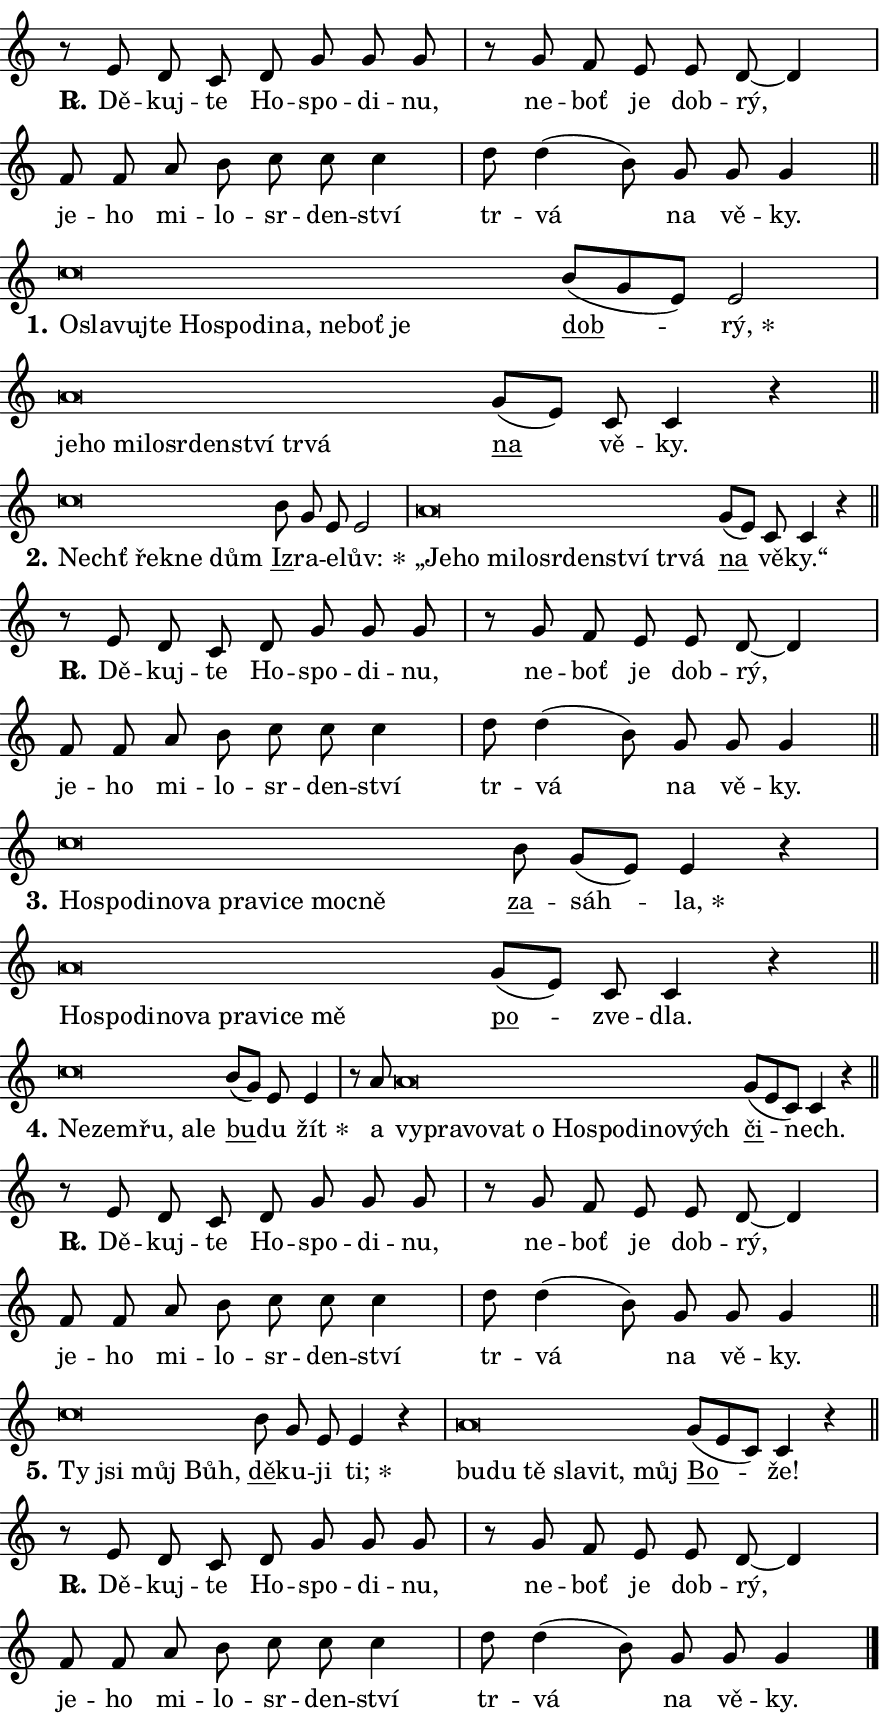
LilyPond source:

\version "2.24.0"
\header { tagline = "" }
\paper {
  indent = 0\cm
  top-margin = 0\cm
  right-margin = 0.13\cm % to fit lyric hyphens
  bottom-margin = 0\cm
  left-margin = 0\cm
  paper-width = 15\cm
  page-breaking = #ly:one-page-breaking
  system-system-spacing.basic-distance = #11
  score-system-spacing.basic-distance = #11
  ragged-last = ##f
}


%% Author: Thomas Morley
%% https://lists.gnu.org/archive/html/lilypond-user/2020-05/msg00002.html
#(define (line-position grob)
"Returns position of @var[grob} in current system:
   @code{'start}, if at first time-step
   @code{'end}, if at last time-step
   @code{'middle} otherwise
"
  (let* ((col (ly:item-get-column grob))
         (ln (ly:grob-object col 'left-neighbor))
         (rn (ly:grob-object col 'right-neighbor))
         (col-to-check-left (if (ly:grob? ln) ln col))
         (col-to-check-right (if (ly:grob? rn) rn col))
         (break-dir-left
           (and
             (ly:grob-property col-to-check-left 'non-musical #f)
             (ly:item-break-dir col-to-check-left)))
         (break-dir-right
           (and
             (ly:grob-property col-to-check-right 'non-musical #f)
             (ly:item-break-dir col-to-check-right))))
        (cond ((eqv? 1 break-dir-left) 'start)
              ((eqv? -1 break-dir-right) 'end)
              (else 'middle))))

#(define (tranparent-at-line-position vctor)
  (lambda (grob)
  "Relying on @code{line-position} select the relevant enry from @var{vctor}.
Used to determine transparency,"
    (case (line-position grob)
      ((end) (not (vector-ref vctor 0)))
      ((middle) (not (vector-ref vctor 1)))
      ((start) (not (vector-ref vctor 2))))))

noteHeadBreakVisibility =
#(define-music-function (break-visibility)(vector?)
"Makes @code{NoteHead}s transparent relying on @var{break-visibility}"
#{
  \override NoteHead.transparent =
    #(tranparent-at-line-position break-visibility)
#})

#(define delete-ledgers-for-transparent-note-heads
  (lambda (grob)
    "Reads whether a @code{NoteHead} is transparent.
If so this @code{NoteHead} is removed from @code{'note-heads} from
@var{grob}, which is supposed to be @code{LedgerLineSpanner}.
As a result ledgers are not printed for this @code{NoteHead}"
    (let* ((nhds-array (ly:grob-object grob 'note-heads))
           (nhds-list
             (if (ly:grob-array? nhds-array)
                 (ly:grob-array->list nhds-array)
                 '()))
           ;; Relies on the transparent-property being done before
           ;; Staff.LedgerLineSpanner.after-line-breaking is executed.
           ;; This is fragile ...
           (to-keep
             (remove
               (lambda (nhd)
                 (ly:grob-property nhd 'transparent #f))
               nhds-list)))
      ;; TODO find a better method to iterate over grob-arrays, similiar
      ;; to filter/remove etc for lists
      ;; For now rebuilt from scratch
      (set! (ly:grob-object grob 'note-heads)  '())
      (for-each
        (lambda (nhd)
          (ly:pointer-group-interface::add-grob grob 'note-heads nhd))
        to-keep))))

squashNotes = {
  \override NoteHead.X-extent = #'(-0.2 . 0.2)
  \override NoteHead.Y-extent = #'(-0.75 . 0)
  \override NoteHead.stencil =
    #(lambda (grob)
       (let ((pos (ly:grob-property grob 'staff-position)))
         (begin
           (if (< pos -7) (display "ERROR: Lower brevis then expected\n") (display ""))
           (if (<= pos -6) ly:text-interface::print ly:note-head::print))))
}
unSquashNotes = {
  \revert NoteHead.X-extent
  \revert NoteHead.Y-extent
  \revert NoteHead.stencil
}

hideNotes = \noteHeadBreakVisibility #begin-of-line-visible
unHideNotes = \noteHeadBreakVisibility #all-visible

% work-around for resetting accidentals
% https://lilypond.org/doc/v2.23/Documentation/notation/displaying-rhythms#unmetered-music
cadenzaMeasure = {
  \cadenzaOff
  \partial 1024 s1024
  \cadenzaOn
}

#(define-markup-command (accent layout props text) (markup?)
  "Underline accented syllable"
  (interpret-markup layout props
    #{\markup \override #'(offset . 4.3) \underline { #text }#}))

responsum = \markup \concat {
  "R" \hspace #-1.05 \path #0.1 #'((moveto 0 0.07) (lineto 0.9 0.8)) \hspace #0.05 "."
}

spaceSize = #0.6828661417322834 % exact space size for TeX Gyre Schola

\layout {
  \context {
    \Staff
    \remove "Time_signature_engraver"
    \override LedgerLineSpanner.after-line-breaking = #delete-ledgers-for-transparent-note-heads
  }
  \context {
    \Lyrics {
      \override LyricSpace.minimum-distance = \spaceSize
      \override LyricText.font-name = #"TeX Gyre Schola"
      \override LyricText.font-size = 1
      \override StanzaNumber.font-name = #"TeX Gyre Schola Bold"
      \override StanzaNumber.font-size = 1
    }
  }
  \context {
    \Score 
    \override NoteHead.text =
      #(lambda (grob) 
        (let ((pos (ly:grob-property grob 'staff-position)))
          #{\markup {
            \combine
              \halign #-0.55 \raise #(if (= pos -6) 0 0.5) \override #'(thickness . 2) \draw-line #'(3.2 . 0)
              \musicglyph "noteheads.sM1"
          }#}))
  }
}

% magnetic-lyrics.ily
%
%   written by
%     Jean Abou Samra <jean@abou-samra.fr>
%     Werner Lemberg <wl@gnu.org>
%
%   adapted by
%     Jiri Hon <jiri.hon@gmail.com>
%
% Version 2022-Apr-15

% https://www.mail-archive.com/lilypond-user@gnu.org/msg149350.html

#(define (Left_hyphen_pointer_engraver context)
   "Collect syllable-hyphen-syllable occurrences in lyrics and store
them in properties.  This engraver only looks to the left.  For
example, if the lyrics input is @code{foo -- bar}, it does the
following.

@itemize @bullet
@item
Set the @code{text} property of the @code{LyricHyphen} grob between
@q{foo} and @q{bar} to @code{foo}.

@item
Set the @code{left-hyphen} property of the @code{LyricText} grob with
text @q{foo} to the @code{LyricHyphen} grob between @q{foo} and
@q{bar}.
@end itemize

Use this auxiliary engraver in combination with the
@code{lyric-@/text::@/apply-@/magnetic-@/offset!} hook."
   (let ((hyphen #f)
         (text #f))
     (make-engraver
      (acknowledgers
       ((lyric-syllable-interface engraver grob source-engraver)
        (set! text grob)))
      (end-acknowledgers
       ((lyric-hyphen-interface engraver grob source-engraver)
        ;(when (not (grob::has-interface grob 'lyric-space-interface))
          (set! hyphen grob)));)
      ((stop-translation-timestep engraver)
       (when (and text hyphen)
         (ly:grob-set-object! text 'left-hyphen hyphen))
       (set! text #f)
       (set! hyphen #f)))))

#(define (lyric-text::apply-magnetic-offset! grob)
   "If the space between two syllables is less than the value in
property @code{LyricText@/.details@/.squash-threshold}, move the right
syllable to the left so that it gets concatenated with the left
syllable.

Use this function as a hook for
@code{LyricText@/.after-@/line-@/breaking} if the
@code{Left_@/hyphen_@/pointer_@/engraver} is active."
   (let ((hyphen (ly:grob-object grob 'left-hyphen #f)))
     (when hyphen
       (let ((left-text (ly:spanner-bound hyphen LEFT)))
         (when (grob::has-interface left-text 'lyric-syllable-interface)
           (let* ((common (ly:grob-common-refpoint grob left-text X))
                  (this-x-ext (ly:grob-extent grob common X))
                  (left-x-ext
                   (begin
                     ;; Trigger magnetism for left-text.
                     (ly:grob-property left-text 'after-line-breaking)
                     (ly:grob-extent left-text common X)))
                  ;; `delta` is the gap width between two syllables.
                  (delta (- (interval-start this-x-ext)
                            (interval-end left-x-ext)))
                  (details (ly:grob-property grob 'details))
                  (threshold (assoc-get 'squash-threshold details 0.2)))
             (when (< delta threshold)
               (let* (;; We have to manipulate the input text so that
                      ;; ligatures crossing syllable boundaries are not
                      ;; disabled.  For languages based on the Latin
                      ;; script this is essentially a beautification.
                      ;; However, for non-Western scripts it can be a
                      ;; necessity.
                      (lt (ly:grob-property left-text 'text))
                      (rt (ly:grob-property grob 'text))
                      (is-space (grob::has-interface hyphen 'lyric-space-interface))
                      (space (if is-space " " ""))
                      (extra-delta (if is-space spaceSize 0))
                      ;; Append new syllable.
                      (ltrt-space (if (and (string? lt) (string? rt))
                                (string-append lt space rt)
                                (make-concat-markup (list lt space rt))))
                      ;; Right-align `ltrt` to the right side.
                      (ltrt-space-markup (grob-interpret-markup
                               grob
                               (make-translate-markup
                                (cons (interval-length this-x-ext) 0)
                                (make-right-align-markup ltrt-space)))))
                 (begin
                   ;; Don't print `left-text`.
                   (ly:grob-set-property! left-text 'stencil #f)
                   ;; Set text and stencil (which holds all collected
                   ;; syllables so far) and shift it to the left.
                   (ly:grob-set-property! grob 'text ltrt-space)
                   (ly:grob-set-property! grob 'stencil ltrt-space-markup)
                   (ly:grob-translate-axis! grob (- (- delta extra-delta)) X))))))))))


#(define (lyric-hyphen::displace-bounds-first grob)
   ;; Make very sure this callback isn't triggered too early.
   (let ((left (ly:spanner-bound grob LEFT))
         (right (ly:spanner-bound grob RIGHT)))
     (ly:grob-property left 'after-line-breaking)
     (ly:grob-property right 'after-line-breaking)
     (ly:lyric-hyphen::print grob)))

squashThreshold = #0.4

\layout {
  \context {
    \Lyrics
    \consists #Left_hyphen_pointer_engraver
    \override LyricText.after-line-breaking =
      #lyric-text::apply-magnetic-offset!
    \override LyricHyphen.stencil = #lyric-hyphen::displace-bounds-first
    \override LyricText.details.squash-threshold = \squashThreshold
    \override LyricHyphen.minimum-distance = 0
    \override LyricHyphen.minimum-length = \squashThreshold
  }
}

squashText = \override LyricText.details.squash-threshold = 9999
unSquashText = \override LyricText.details.squash-threshold = \squashThreshold

leftText = \override LyricText.self-alignment-X = #LEFT
unLeftText = \revert LyricText.self-alignment-X

starOffset = #(lambda (grob) 
                (let ((x_offset (ly:self-alignment-interface::aligned-on-x-parent grob)))
                  (if (= x_offset 0) 0 (+ x_offset 1.2))))

star = #(define-music-function (syllable)(string?)
"Append star separator at the end of a syllable"
#{
  \once \override LyricText.X-offset = #starOffset
  \lyricmode { \markup {
    #syllable
    \override #'((font-name . "TeX Gyre Schola Bold")) \hspace #0.2 \lower #0.65 \larger "*"
  } }
#})

starAccent = #(define-music-function (syllable)(string?)
"Append star separator at the end of a syllable and make accent"
#{
  \once \override LyricText.X-offset = #starOffset
  \lyricmode { \markup {
    \accent #syllable
    \override #'((font-name . "TeX Gyre Schola Bold")) \hspace #0.2 \lower #0.65 \larger "*"
  } }
#})

breath = #(define-music-function (syllable)(string?)
"Append breathing indicator at the end of a syllable"
#{
  \lyricmode { \markup { #syllable "+" } }
#})

optionalBreath = #(define-music-function (syllable)(string?)
"Append optional breathing indicator at the end of a syllable"
#{
  \lyricmode { \markup { #syllable "(+)" } }
#})


\score {
    <<
        \new Voice = "melody" { \cadenzaOn \key c \major \relative { r8 e' d c d g g g \cadenzaMeasure \bar "|" r g f e e d~ d4 \cadenzaMeasure \bar "|" f8 f a b c c c4 \cadenzaMeasure \bar "|" d8 d4( b8)] g g g4 \cadenzaMeasure \bar "||" \break } }
        \new Lyrics \lyricsto "melody" { \lyricmode { \set stanza = \responsum
Dě -- kuj -- te Ho -- spo -- di -- nu, ne -- boť je dob -- rý, je -- ho mi -- lo -- sr -- den -- ství tr -- vá na vě -- ky. } }
    >>
    \layout {}
}

\score {
    <<
        \new Voice = "melody" { \cadenzaOn \key c \major \relative { \squashNotes c''\breve*1/16 \hideNotes \breve*1/16 \bar "" \breve*1/16 \bar "" \breve*1/16 \bar "" \breve*1/16 \bar "" \breve*1/16 \bar "" \breve*1/16 \bar "" \breve*1/16 \bar "" \breve*1/16 \bar "" \breve*1/16 \breve*1/16 \bar "" \unHideNotes \unSquashNotes \bar "" b8[( g e)] e2 \cadenzaMeasure \bar "|" \squashNotes a\breve*1/16 \hideNotes \breve*1/16 \bar "" \breve*1/16 \bar "" \breve*1/16 \bar "" \breve*1/16 \bar "" \breve*1/16 \bar "" \breve*1/16 \bar "" \breve*1/16 \breve*1/16 \bar "" \unHideNotes \unSquashNotes \bar "" g8[( e)] c c4 r \cadenzaMeasure \bar "||" \break } }
        \new Lyrics \lyricsto "melody" { \lyricmode { \set stanza = "1."
\leftText O -- \squashText sla -- vuj -- te Ho -- spo -- di -- na, ne -- boť je \unLeftText \unSquashText \markup \accent dob -- \star rý, \leftText je -- \squashText ho mi -- lo -- sr -- den -- ství tr -- vá \unLeftText \unSquashText \markup \accent na vě -- ky. } }
    >>
    \layout {}
}

\score {
    <<
        \new Voice = "melody" { \cadenzaOn \key c \major \relative { \squashNotes c''\breve*1/16 \hideNotes \breve*1/16 \bar "" \breve*1/16 \breve*1/16 \bar "" \unHideNotes \unSquashNotes \bar "" b8 g e e2 \cadenzaMeasure \bar "|" \squashNotes a\breve*1/16 \hideNotes \breve*1/16 \bar "" \breve*1/16 \bar "" \breve*1/16 \bar "" \breve*1/16 \bar "" \breve*1/16 \bar "" \breve*1/16 \bar "" \breve*1/16 \breve*1/16 \bar "" \unHideNotes \unSquashNotes \bar "" g8[( e)] c c4 r \cadenzaMeasure \bar "||" \break } }
        \new Lyrics \lyricsto "melody" { \lyricmode { \set stanza = "2."
\leftText Nechť \squashText řek -- ne dům \unLeftText \unSquashText \markup \accent Iz -- ra -- e -- \star lův: \leftText „Je -- \squashText ho mi -- lo -- sr -- den -- ství tr -- vá \unLeftText \unSquashText \markup \accent na vě -- ky.“ } }
    >>
    \layout {}
}

\score {
    <<
        \new Voice = "melody" { \cadenzaOn \key c \major \relative { r8 e' d c d g g g \cadenzaMeasure \bar "|" r g f e e d~ d4 \cadenzaMeasure \bar "|" f8 f a b c c c4 \cadenzaMeasure \bar "|" d8 d4( b8)] g g g4 \cadenzaMeasure \bar "||" \break } }
        \new Lyrics \lyricsto "melody" { \lyricmode { \set stanza = \responsum
Dě -- kuj -- te Ho -- spo -- di -- nu, ne -- boť je dob -- rý, je -- ho mi -- lo -- sr -- den -- ství tr -- vá na vě -- ky. } }
    >>
    \layout {}
}

\score {
    <<
        \new Voice = "melody" { \cadenzaOn \key c \major \relative { \squashNotes c''\breve*1/16 \hideNotes \breve*1/16 \bar "" \breve*1/16 \bar "" \breve*1/16 \bar "" \breve*1/16 \bar "" \breve*1/16 \bar "" \breve*1/16 \bar "" \breve*1/16 \bar "" \breve*1/16 \breve*1/16 \bar "" \unHideNotes \unSquashNotes \bar "" b8 g[( e)] e4 r \cadenzaMeasure \bar "|" \squashNotes a\breve*1/16 \hideNotes \breve*1/16 \bar "" \breve*1/16 \bar "" \breve*1/16 \bar "" \breve*1/16 \bar "" \breve*1/16 \bar "" \breve*1/16 \bar "" \breve*1/16 \breve*1/16 \bar "" \unHideNotes \unSquashNotes \bar "" g8[( e)] c c4 r \cadenzaMeasure \bar "||" \break } }
        \new Lyrics \lyricsto "melody" { \lyricmode { \set stanza = "3."
\leftText Ho -- \squashText spo -- di -- no -- va pra -- vi -- ce moc -- ně \unLeftText \unSquashText \markup \accent za -- sáh -- \star la, \leftText Ho -- \squashText spo -- di -- no -- va pra -- vi -- ce mě \unLeftText \unSquashText \markup \accent po -- zve -- dla. } }
    >>
    \layout {}
}

\score {
    <<
        \new Voice = "melody" { \cadenzaOn \key c \major \relative { \squashNotes c''\breve*1/16 \hideNotes \breve*1/16 \bar "" \breve*1/16 \bar "" \breve*1/16 \breve*1/16 \bar "" \unHideNotes \unSquashNotes \bar "" b8[( g)] e e4 \cadenzaMeasure \bar "|" r8 a8 \squashNotes a\breve*1/16 \hideNotes \breve*1/16 \bar "" \breve*1/16 \bar "" \breve*1/16 \bar "" \breve*1/16 \bar "" \breve*1/16 \bar "" \breve*1/16 \bar "" \breve*1/16 \bar "" \breve*1/16 \breve*1/16 \bar "" \unHideNotes \unSquashNotes \bar "" g8[( e c)] c4 r \cadenzaMeasure \bar "||" \break } }
        \new Lyrics \lyricsto "melody" { \lyricmode { \set stanza = "4."
\leftText Ne -- \squashText ze -- mřu, a -- le \unLeftText \unSquashText \markup \accent bu -- du \star žít a \leftText vy -- \squashText pra -- vo -- vat o Ho -- spo -- di -- no -- vých \unLeftText \unSquashText \markup \accent či -- nech. } }
    >>
    \layout {}
}

\score {
    <<
        \new Voice = "melody" { \cadenzaOn \key c \major \relative { r8 e' d c d g g g \cadenzaMeasure \bar "|" r g f e e d~ d4 \cadenzaMeasure \bar "|" f8 f a b c c c4 \cadenzaMeasure \bar "|" d8 d4( b8)] g g g4 \cadenzaMeasure \bar "||" \break } }
        \new Lyrics \lyricsto "melody" { \lyricmode { \set stanza = \responsum
Dě -- kuj -- te Ho -- spo -- di -- nu, ne -- boť je dob -- rý, je -- ho mi -- lo -- sr -- den -- ství tr -- vá na vě -- ky. } }
    >>
    \layout {}
}

\score {
    <<
        \new Voice = "melody" { \cadenzaOn \key c \major \relative { \squashNotes c''\breve*1/16 \hideNotes \breve*1/16 \bar "" \breve*1/16 \breve*1/16 \bar "" \unHideNotes \unSquashNotes \bar "" b8 g e e4 r \cadenzaMeasure \bar "|" \squashNotes a\breve*1/16 \hideNotes \breve*1/16 \bar "" \breve*1/16 \bar "" \breve*1/16 \bar "" \breve*1/16 \breve*1/16 \bar "" \unHideNotes \unSquashNotes \bar "" g8[( e c)] c4 r \cadenzaMeasure \bar "||" \break } }
        \new Lyrics \lyricsto "melody" { \lyricmode { \set stanza = "5."
\leftText Ty \squashText jsi můj Bůh, \unLeftText \unSquashText \markup \accent dě -- ku -- ji \star ti; \leftText bu -- \squashText du tě sla -- vit, můj \unLeftText \unSquashText \markup \accent Bo -- že! } }
    >>
    \layout {}
}

\score {
    <<
        \new Voice = "melody" { \cadenzaOn \key c \major \relative { r8 e' d c d g g g \cadenzaMeasure \bar "|" r g f e e d~ d4 \cadenzaMeasure \bar "|" f8 f a b c c c4 \cadenzaMeasure \bar "|" d8 d4( b8)] g g g4 \cadenzaMeasure \bar "||" \break } \bar "|." }
        \new Lyrics \lyricsto "melody" { \lyricmode { \set stanza = \responsum
Dě -- kuj -- te Ho -- spo -- di -- nu, ne -- boť je dob -- rý, je -- ho mi -- lo -- sr -- den -- ství tr -- vá na vě -- ky. } }
    >>
    \layout {}
}
